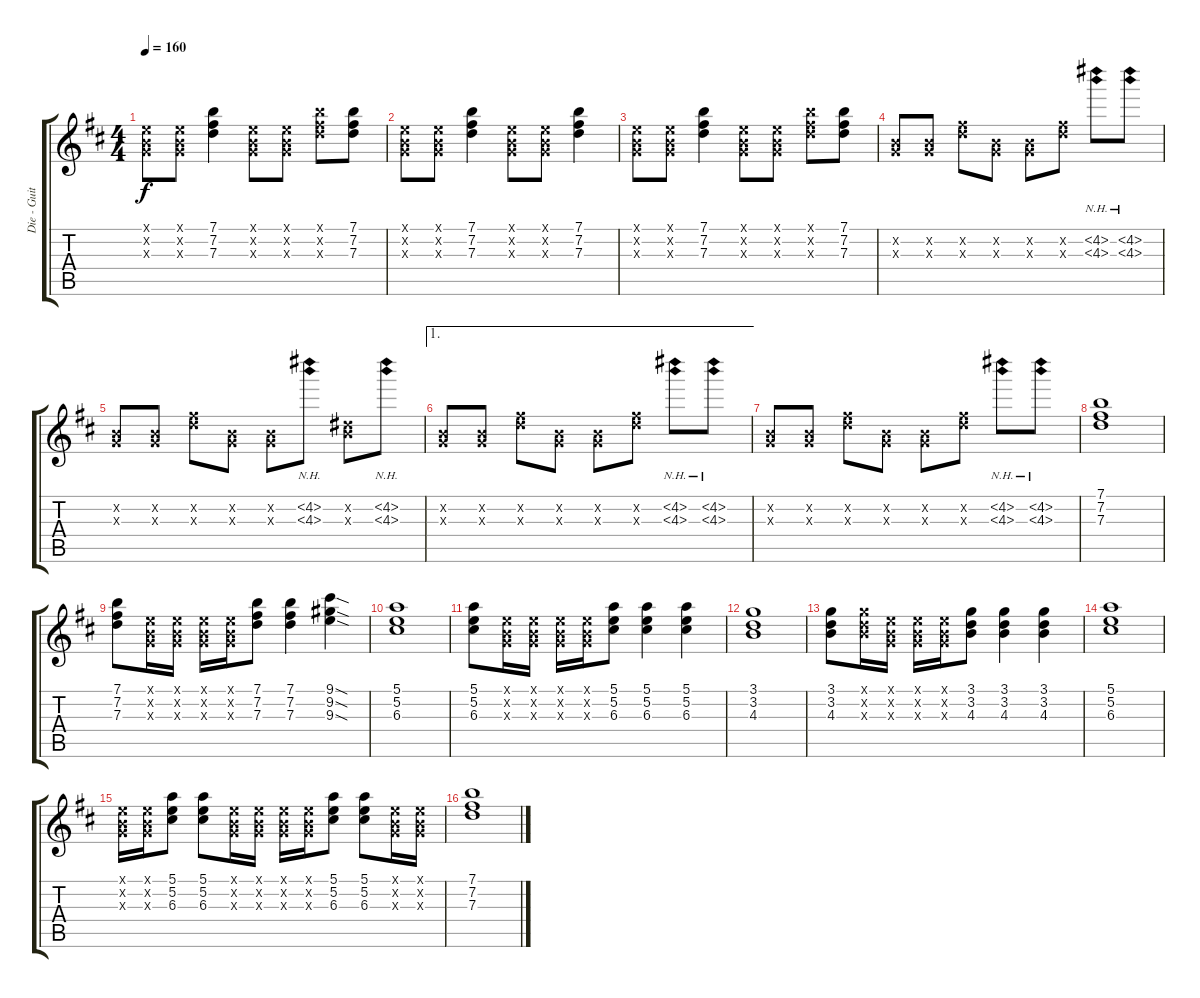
\track ("Die - Guitar 2" "Die - Guit") {instrument overdrivenguitar}
\staff {score tabs}
\tuning (E4 B3 G3 D3 A2 E2) {hide}
\ts (4 4)
\tempo 160
\clef g2
\ks d
(0.1{x} 0.2{x} 0.3{x}).8{dy f} (0.1{x} 0.2{x} 0.3{x}).8 (7.1 7.2 7.3).4 (0.1{x} 0.2{x} 0.3{x}).8 (0.1{x} 0.2{x} 0.3{x}).8 (7.1{x} 7.2{x} 7.3{x}).8 (7.1 7.2 7.3).8 |
(0.1{x} 0.2{x} 0.3{x}).8 (0.1{x} 0.2{x} 0.3{x}).8 (7.1 7.2 7.3).4 (0.1{x} 0.2{x} 0.3{x}).8 (0.1{x} 0.2{x} 0.3{x}).8 (7.1 7.2 7.3).4 |
(0.1{x} 0.2{x} 0.3{x}).8 (0.1{x} 0.2{x} 0.3{x}).8 (7.1 7.2 7.3).4 (0.1{x} 0.2{x} 0.3{x}).8 (0.1{x} 0.2{x} 0.3{x}).8 (7.1{x} 7.2{x} 7.3{x}).8 (7.1 7.2 7.3).8 |
(0.2{x} 0.3{x}).8 (0.2{x} 0.3{x}).8 (7.2{x} 7.3{x}).8 (0.2{x} 0.3{x}).8 (0.2{x} 0.3{x}).8 (7.2{x} 7.3{x}).8 (4.2{nh} 4.3{nh}).8 (4.2{nh} 4.3{nh}).8 |
(0.2{x} 0.3{x}).8 (0.2{x} 0.3{x}).8 (7.2{x} 7.3{x}).8 (0.2{x} 0.3{x}).8 (0.2{x} 0.3{x}).8 (4.2{nh} 4.3{nh}).8 (4.2{x} 4.3{x}).8 (4.2{nh} 4.3{nh}).8 |
\ae 1
(0.2{x} 0.3{x}).8 (0.2{x} 0.3{x}).8 (7.2{x} 7.3{x}).8 (0.2{x} 0.3{x}).8 (0.2{x} 0.3{x}).8 (7.2{x} 7.3{x}).8 (4.2{nh} 4.3{nh}).8 (4.2{nh} 4.3{nh}).8 |
(0.2{x} 0.3{x}).8 (0.2{x} 0.3{x}).8 (7.2{x} 7.3{x}).8 (0.2{x} 0.3{x}).8 (0.2{x} 0.3{x}).8 (7.2{x} 7.3{x}).8 (4.2{nh} 4.3{nh}).8 (4.2{nh} 4.3{nh}).8 |
(7.1 7.2 7.3).1 |
(7.1 7.2 7.3).8 (0.1{x} 0.2{x} 0.3{x}).16 (0.1{x} 0.2{x} 0.3{x}).16 (0.1{x} 0.2{x} 0.3{x}).16 (0.1{x} 0.2{x} 0.3{x}).16 (7.1 7.2 7.3).8 (7.1 7.2 7.3).4 (9.1{sod} 9.2{sod} 9.3{sod}).4 |
(5.1 5.2 6.3).1 |
(5.1 5.2 6.3).8 (0.1{x} 0.2{x} 0.3{x}).16 (0.1{x} 0.2{x} 0.3{x}).16 (0.1{x} 0.2{x} 0.3{x}).16 (0.1{x} 0.2{x} 0.3{x}).16 (5.1 5.2 6.3).8 (5.1 5.2 6.3).4 (5.1 5.2 6.3).4 |
(3.1 3.2 4.3).1 |
(3.1 3.2 4.3).8 (3.1{x} 3.2{x} 4.3{x}).16 (0.1{x} 0.2{x} 0.3{x}).16 (0.1{x} 0.2{x} 0.3{x}).16 (0.1{x} 0.2{x} 0.3{x}).16 (3.1 3.2 4.3).8 (3.1 3.2 4.3).4 (3.1 3.2 4.3).4 |
(5.1 5.2 6.3).1 |
(0.1{x} 0.2{x} 0.3{x}).16 (0.1{x} 0.2{x} 0.3{x}).16 (5.1 5.2 6.3).8 (5.1 5.2 6.3).8 (0.1{x} 0.2{x} 0.3{x}).16 (0.1{x} 0.2{x} 0.3{x}).16 (0.1{x} 0.2{x} 0.3{x}).16 (0.1{x} 0.2{x} 0.3{x}).16 (5.1 5.2 6.3).8 (5.1 5.2 6.3).8 (0.1{x} 0.2{x} 0.3{x}).16 (0.1{x} 0.2{x} 0.3{x}).16 |
(7.1 7.2 7.3).1
